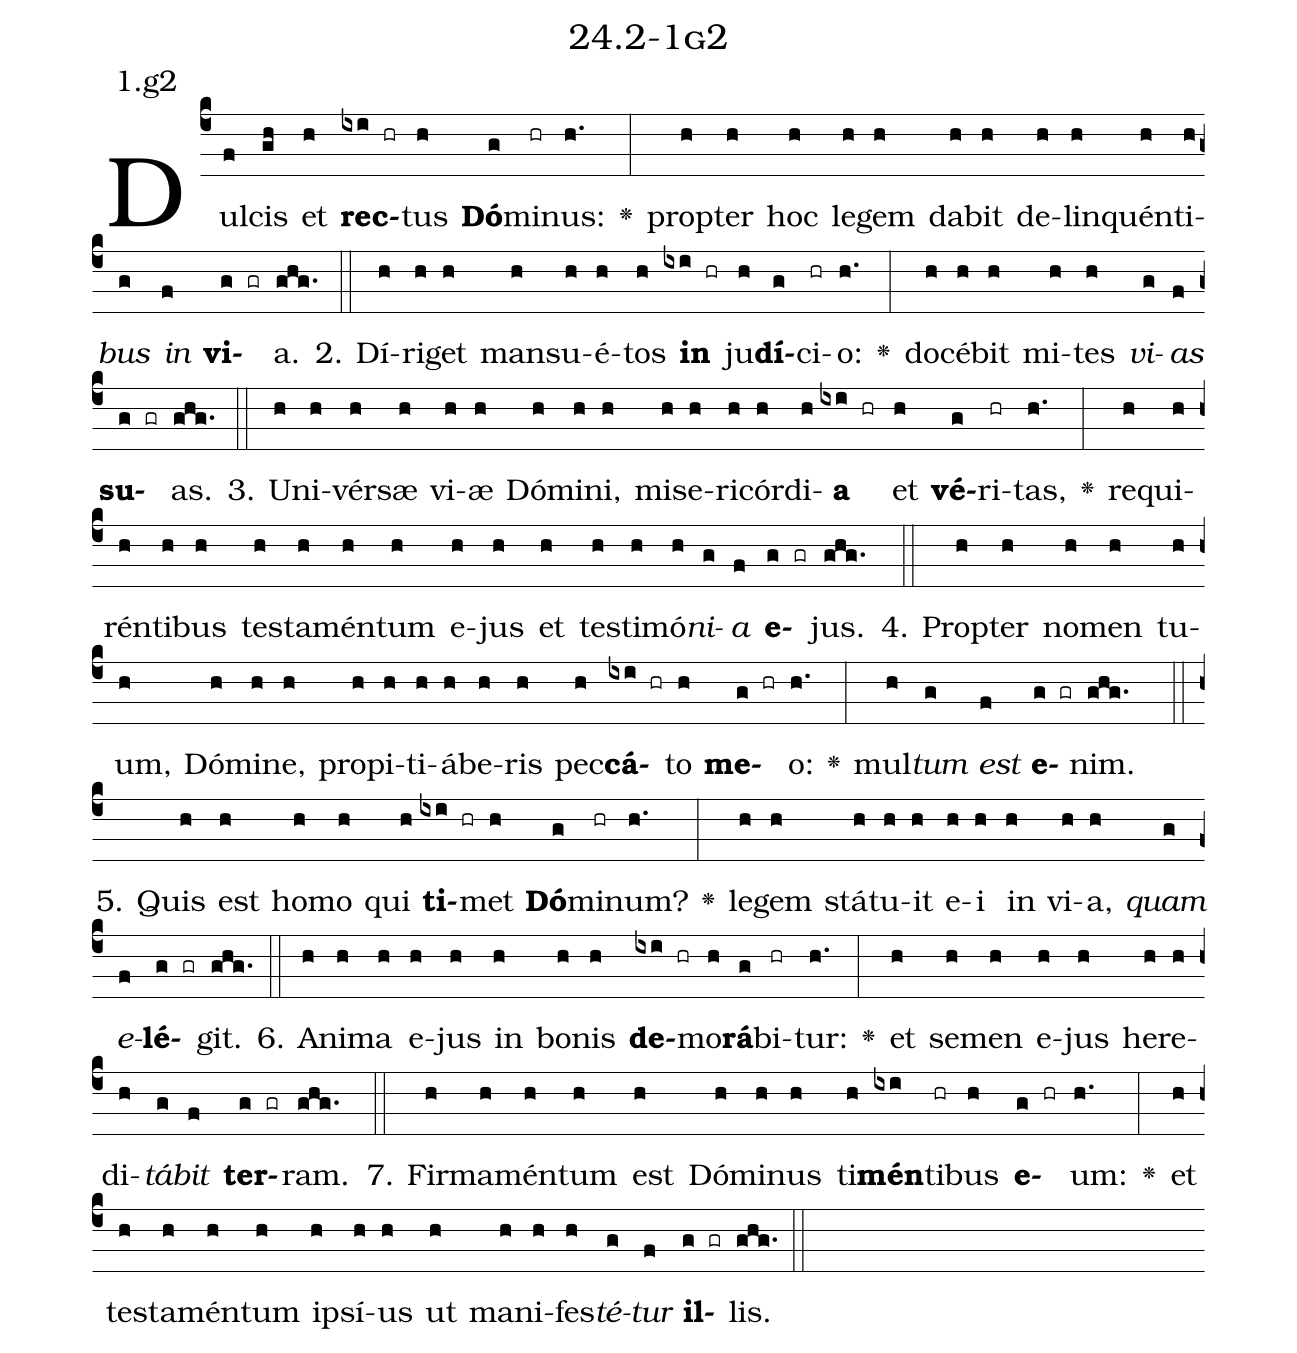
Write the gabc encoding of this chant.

name: 24.2-1g2;
annotation: 1.g2;
%%
(c4)Dul(f)cis(gh) et(h) <b>rec</b>(ixi hr)tus(h) <b>Dó</b>(g)mi(hr)nus:(h.) <v>\greheightstar</v>(:) prop(h)ter(h) hoc(h) le(h)gem(h) da(h)bit(h) de(h)lin(h)quén(h)ti(h)<i>bus</i>(g) <i>in</i>(f) <b>vi</b>(g gr)a.(ghg.) (::)
2. Dí(h)ri(h)get(h) man(h)su(h)é(h)tos(h) <b>in</b>(ixi hr) ju(h)<b>dí</b>(g)ci(hr)o:(h.) <v>\greheightstar</v>(:) do(h)cé(h)bit(h) mi(h)tes(h) <i>vi</i>(g)<i>as</i>(f) <b>su</b>(g gr)as.(ghg.) (::)
3. U(h)ni(h)vér(h)sæ(h) vi(h)æ(h) Dó(h)mi(h)ni,(h) mi(h)se(h)ri(h)cór(h)di(h)<b>a</b>(ixi hr) et(h) <b>vé</b>(g)ri(hr)tas,(h.) <v>\greheightstar</v>(:) re(h)qui(h)rén(h)ti(h)bus(h) tes(h)ta(h)mén(h)tum(h) e(h)jus(h) et(h) tes(h)ti(h)mó(h)<i>ni</i>(g)<i>a</i>(f) <b>e</b>(g gr)jus.(ghg.) (::)
4. Prop(h)ter(h) no(h)men(h) tu(h)um,(h) Dó(h)mi(h)ne,(h) pro(h)pi(h)ti(h)á(h)be(h)ris(h) pec(h)<b>cá</b>(ixi hr)to(h) <b>me</b>(g hr)o:(h.) <v>\greheightstar</v>(:) mul(h)<i>tum</i>(g) <i>est</i>(f) <b>e</b>(g gr)nim.(ghg.) (::)
5. Quis(h) est(h) ho(h)mo(h) qui(h) <b>ti</b>(ixi hr)met(h) <b>Dó</b>(g)mi(hr)num?(h.) <v>\greheightstar</v>(:) le(h)gem(h) stá(h)tu(h)it(h) e(h)i(h) in(h) vi(h)a,(h) <i>quam</i>(g) <i>e</i>(f)<b>lé</b>(g gr)git.(ghg.) (::)
6. A(h)ni(h)ma(h) e(h)jus(h) in(h) bo(h)nis(h) <b>de</b>(ixi hr)mo(h)<b>rá</b>(g)bi(hr)tur:(h.) <v>\greheightstar</v>(:) et(h) se(h)men(h) e(h)jus(h) he(h)re(h)di(h)<i>tá</i>(g)<i>bit</i>(f) <b>ter</b>(g gr)ram.(ghg.) (::)
7. Fir(h)ma(h)mén(h)tum(h) est(h) Dó(h)mi(h)nus(h) ti(h)<b>mén</b>(ixi)ti(hr)bus(h) <b>e</b>(g hr)um:(h.) <v>\greheightstar</v>(:) et(h) tes(h)ta(h)mén(h)tum(h) ip(h)sí(h)us(h) ut(h) ma(h)ni(h)fes(h)<i>té</i>(g)<i>tur</i>(f) <b>il</b>(g gr)lis.(ghg.) (::)
